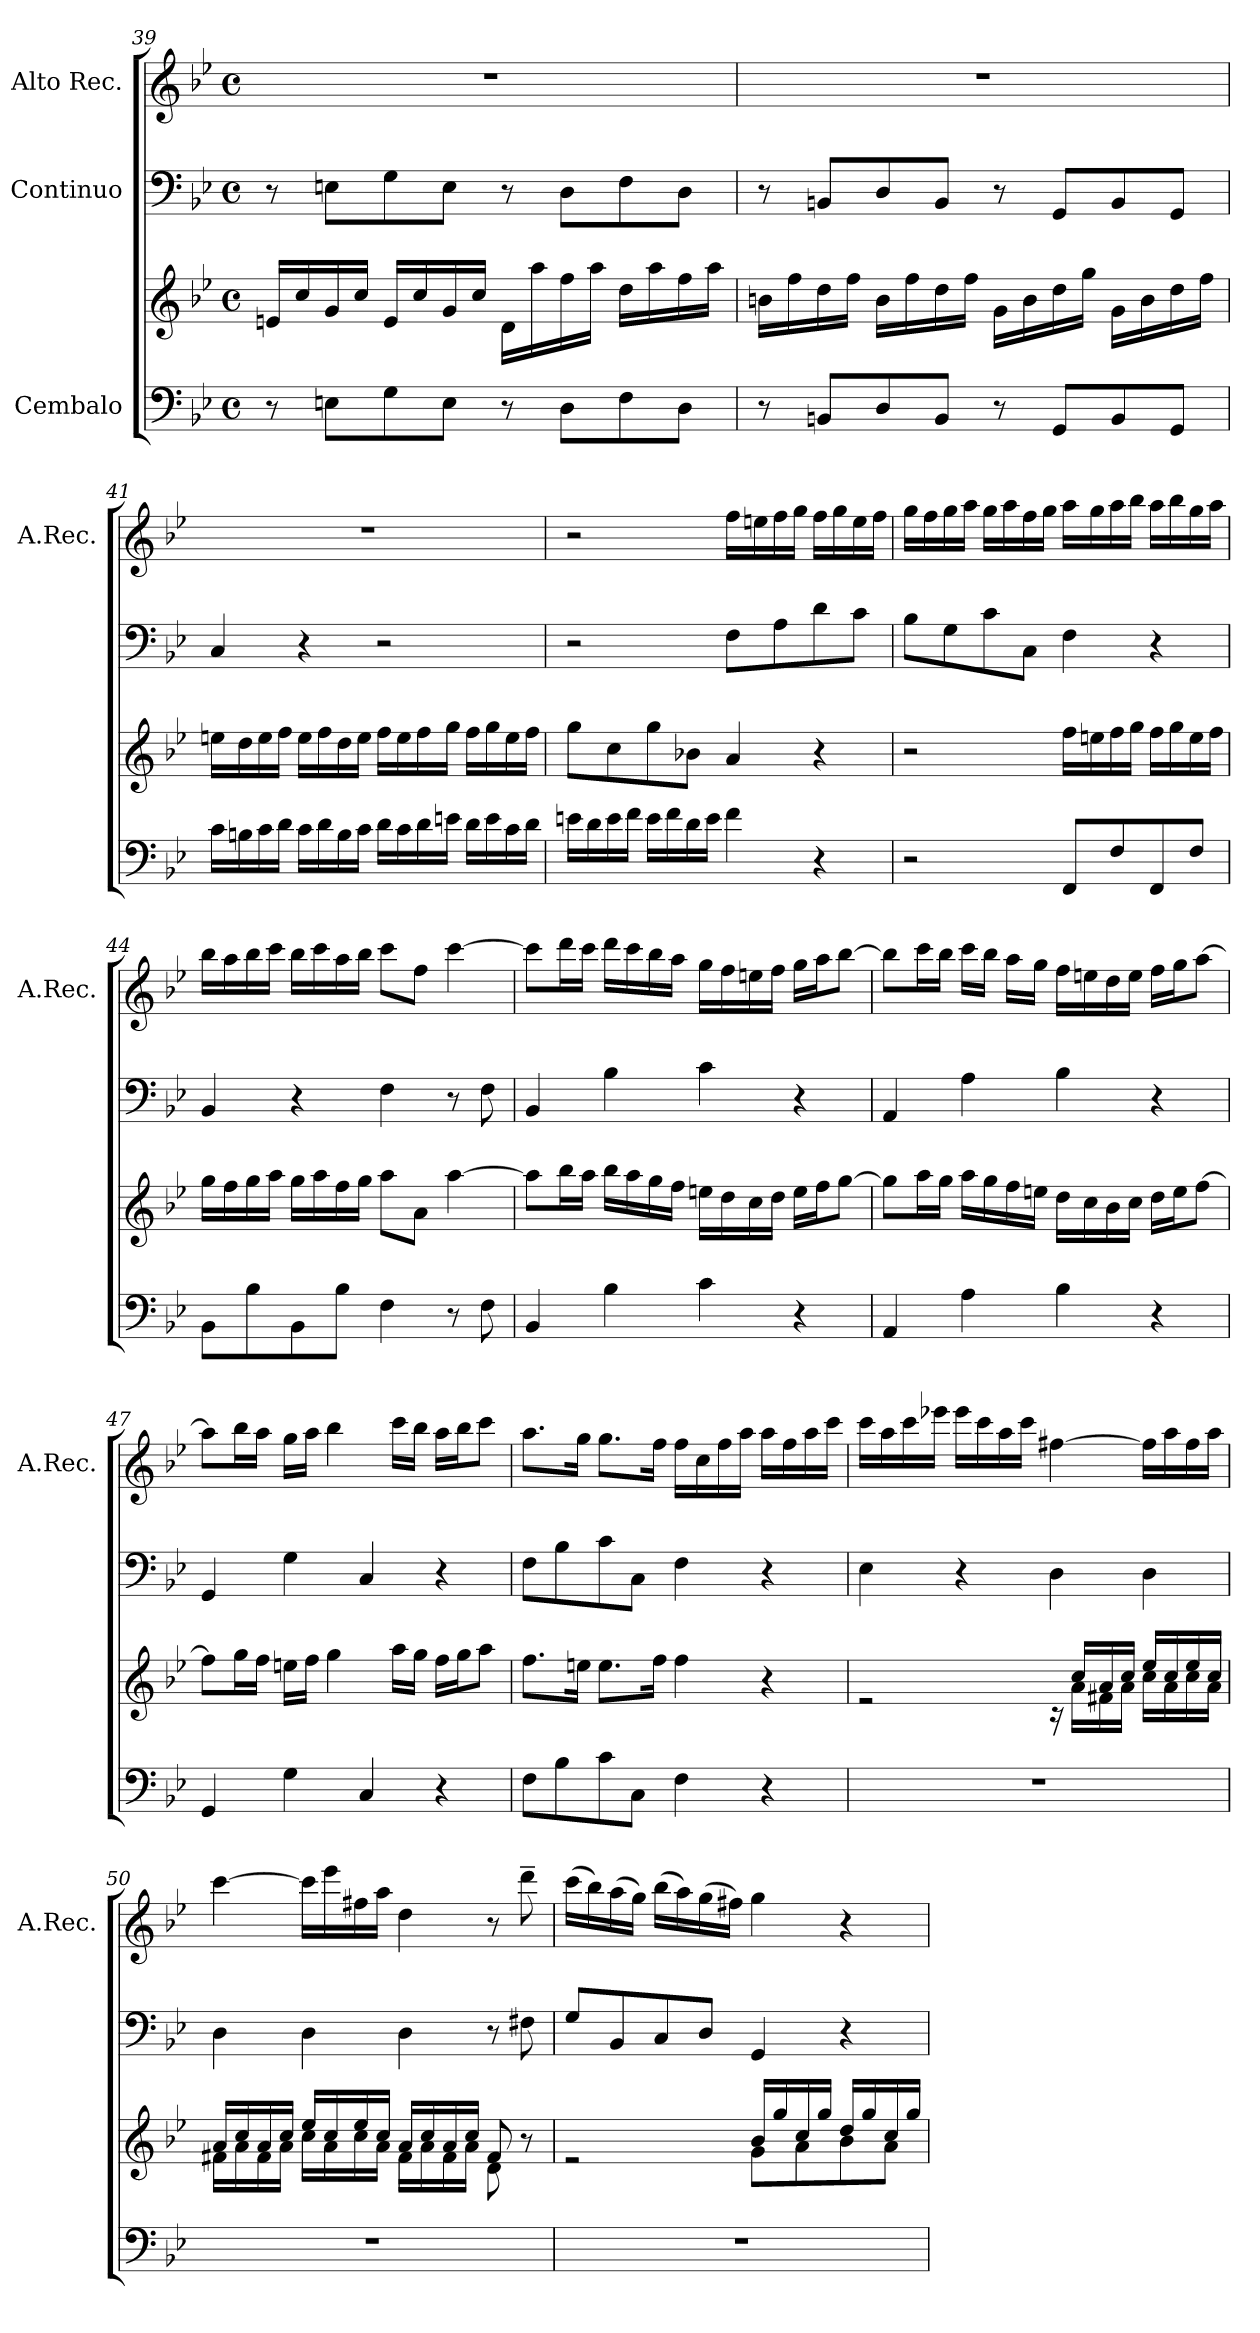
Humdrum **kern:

**kern	**kern	**kern	**kern
*part3	*part3	*part2	*part1
*staff4	*staff3	*staff2	*staff1
*I"Cembalo	*	*I"Continuo	*I"Alto Rec.
*	*	*	*I'A.Rec.
*clefF4	*clefG2	*clefF4	*clefG2
*k[b-e-]	*k[b-e-]	*k[b-e-]	*k[b-e-]
*M4/4	*M4/4	*M4/4	*M4/4
*met(c)	*met(c)	*met(c)	*met(c)
=39	=39	=39	=39
8r	16en/LL	8r	1r
.	16cc/	.	.
8En\L	16g/	8En\L	.
.	16cc/JJ	.	.
8G\	16e/LL	8G\	.
.	16cc/	.	.
8E\J	16g/	8E\J	.
.	16cc/JJ	.	.
8r	16d\LL	8r	.
.	16aa\	.	.
8D\L	16ff\	8D\L	.
.	16aa\JJ	.	.
8F\	16dd\LL	8F\	.
.	16aa\	.	.
8D\J	16ff\	8D\J	.
.	16aa\JJ	.	.
=40	=40	=40	=40
8r	16bn\LL	8r	1r
.	16ff\	.	.
8BBn/L	16dd\	8BBn/L	.
.	16ff\JJ	.	.
8D/	16b\LL	8D/	.
.	16ff\	.	.
8BB/J	16dd\	8BB/J	.
.	16ff\JJ	.	.
8r	16g\LL	8r	.
.	16b\	.	.
8GG/L	16dd\	8GG/L	.
.	16gg\JJ	.	.
8BB/	16g\LL	8BB/	.
.	16b\	.	.
8GG/J	16dd\	8GG/J	.
.	16ff\JJ	.	.
!!LO:PB:g=z
=41	=41	=41	=41
16c\LL	16een\LL	4C/	1r
16Bn\	16dd\	.	.
16c\	16ee\	.	.
16d\JJ	16ff\JJ	.	.
16c\LL	16ee\LL	4r	.
16d\	16ff\	.	.
16B\	16dd\	.	.
16c\JJ	16ee\JJ	.	.
16d\LL	16ff\LL	2r	.
16c\	16ee\	.	.
16d\	16ff\	.	.
16en\JJ	16gg\JJ	.	.
16d\LL	16ff\LL	.	.
16e\	16gg\	.	.
16c\	16ee\	.	.
16d\JJ	16ff\JJ	.	.
=42	=42	=42	=42
16en\LL	8gg\L	2r	2r
16d\	.	.	.
16e\	8cc\	.	.
16f\JJ	.	.	.
16e\LL	8gg\	.	.
16f\	.	.	.
16d\	8b-X\J	.	.
16e\JJ	.	.	.
4f\	4a/	8F\L	16ff\LL
.	.	.	16een\
.	.	8A\	16ff\
.	.	.	16gg\JJ
4r	4r	8d\	16ff\LL
.	.	.	16gg\
.	.	8c\J	16ee\
.	.	.	16ff\JJ
=43	=43	=43	=43
2r	2r	8B-\L	16gg\LL
.	.	.	16ff\
.	.	8G\	16gg\
.	.	.	16aa\JJ
.	.	8c\	16gg\LL
.	.	.	16aa\
.	.	8C\J	16ff\
.	.	.	16gg\JJ
8FF/L	16ff\LL	4F\	16aa\LL
.	16een\	.	16gg\
8F/	16ff\	.	16aa\
.	16gg\JJ	.	16bb-\JJ
8FF/	16ff\LL	4r	16aa\LL
.	16gg\	.	16bb-\
8F/J	16ee\	.	16gg\
.	16ff\JJ	.	16aa\JJ
!!LO:LB:g=z
=44	=44	=44	=44
8BB-\L	16gg\LL	4BB-/	16bb-\LL
.	16ff\	.	16aa\
8B-\	16gg\	.	16bb-\
.	16aa\JJ	.	16ccc\JJ
8BB-\	16gg\LL	4r	16bb-\LL
.	16aa\	.	16ccc\
8B-\J	16ff\	.	16aa\
.	16gg\JJ	.	16bb-\JJ
4F\	8aa\L	4F\	8ccc\L
.	8a\J	.	8ff\J
8r	[4aa\	8r	[4ccc\
8F\	.	8F\	.
=45	=45	=45	=45
4BB-/	8aa\L]	4BB-/	8ccc\L]
.	16bb-\L	.	16ddd\L
.	16aa\JJ	.	16ccc\JJ
4B-\	16bb-\LL	4B-\	16ddd\LL
.	16aa\	.	16ccc\
.	16gg\	.	16bb-\
.	16ff\JJ	.	16aa\JJ
4c\	16een\LL	4c\	16gg\LL
.	16dd\	.	16ff\
.	16cc\	.	16een\
.	16dd\JJ	.	16ff\JJ
4r	16ee\LL	4r	16gg\LL
.	16ff\J	.	16aa\J
.	[8gg\J	.	[8bb-\J
=46	=46	=46	=46
4AA/	8gg\L]	4AA/	8bb-\L]
.	16aa\L	.	16ccc\L
.	16gg\JJ	.	16bb-\JJ
4A\	16aa\LL	4A\	16ccc\LL
.	16gg\	.	16bb-\JJ
.	16ff\	.	16aa\LL
.	16een\JJ	.	16gg\JJ
4B-\	16dd\LL	4B-\	16ff\LL
.	16cc\	.	16een\
.	16b-\	.	16dd\
.	16cc\JJ	.	16ee\JJ
4r	16dd\LL	4r	16ff\LL
.	16ee\J	.	16gg\J
.	[8ff\J	.	[8aa\J
=47	=47	=47	=47
4GG/	8ff\L]	4GG/	8aa\L]
.	16gg\L	.	16bb-\L
.	16ff\JJ	.	16aa\JJ
4G\	16een\LL	4G\	16gg\LL
.	16ff\JJ	.	16aa\JJ
.	4gg\	.	4bb-\
4C/	.	4C/	.
.	16aa\LL	.	16ccc\LL
.	16gg\JJ	.	16bb-\JJ
4r	16ff\LL	4r	16aa\LL
.	16gg\J	.	16bb-\J
.	8aa\J	.	8ccc\J
!!LO:LB:g=z
=48	=48	=48	=48
8F\L	8.ff\L	8F\L	8.aa\L
8B-\	.	8B-\	.
.	16een\Jk	.	16gg\Jk
8c\	8.ee\L	8c\	8.gg\L
8C\J	.	8C\J	.
.	16ff\Jk	.	16ff\Jk
4F\	4ff\	4F\	16ff\LL
.	.	.	16cc\
.	.	.	16ff\
.	.	.	16aa\JJ
4r	4r	4r	16aa\LL
.	.	.	16ff\
.	.	.	16aa\
.	.	.	16ccc\JJ
=49	=49	=49	=49
*	*^	*	*
1r	2re	16ryy	4E-\	16ccc\LL
*	*v	*v	*	*
.	.	.	16aa\
.	.	.	16ccc\
.	.	.	16eee-X\JJ
.	.	4r	16eee-\LL
.	.	.	16ccc\
.	.	.	16aa\
.	.	.	16ccc\JJ
.	16rc	4D\	[4ff#X\
*	*^	*	*
.	16cc/LL	16a\LL	.	.
.	16a/	16f#X\	.	.
.	16cc/JJ	16a\JJ	.	.
.	16ee-/LL	16cc\LL	4D\	16ff#\LL]
.	16cc/	16a\	.	16aa\
.	16ee-/	16cc\	.	16ff#\
.	16cc/JJ	16a\JJ	.	16aa\JJ
=50	=50	=50	=50	=50
1r	16a/LL	16f#X\LL	4D\	[4ccc\
.	16cc/	16a\	.	.
.	16a/	16f#\	.	.
.	16cc/JJ	16a\JJ	.	.
.	16ee-/LL	16cc\LL	4D\	16ccc\LL]
.	16cc/	16a\	.	16eee-\
.	16ee-/	16cc\	.	16ff#X\
.	16cc/JJ	16a\JJ	.	16aa\JJ
.	16a/LL	16f#\LL	4D\	4dd\
.	16cc/	16a\	.	.
.	16a/	16f#\	.	.
.	16cc/JJ	16a\JJ	.	.
.	8f#/	8d\	8r	8r
.	8r	8ryy	8F#X\	8ddd~\
!!LO:LB:g=z
=51	=51	=51	=51	=51
1r	2re	2ryy	8G/L	(>16ccc\LL
.	.	.	.	16bb-\)
.	.	.	8BB-/	(>16aa\
.	.	.	.	16gg\JJ)
.	.	.	8C/	(>16bb-\LL
.	.	.	.	16aa\)
.	.	.	8D/J	(>16gg\
.	.	.	.	16ff#X\JJ)
.	16b-/LL	8g\L	4GG/	4gg\
.	16gg/	.	.	.
.	16cc/	8a\	.	.
.	16gg/JJ	.	.	.
.	16dd/LL	8b-\	4r	4r
.	16gg/	.	.	.
.	16cc/	8a\J	.	.
.	16gg/JJ	.	.	.
*	*v	*v	*	*
=	=	=	=
*-	*-	*-	*-
